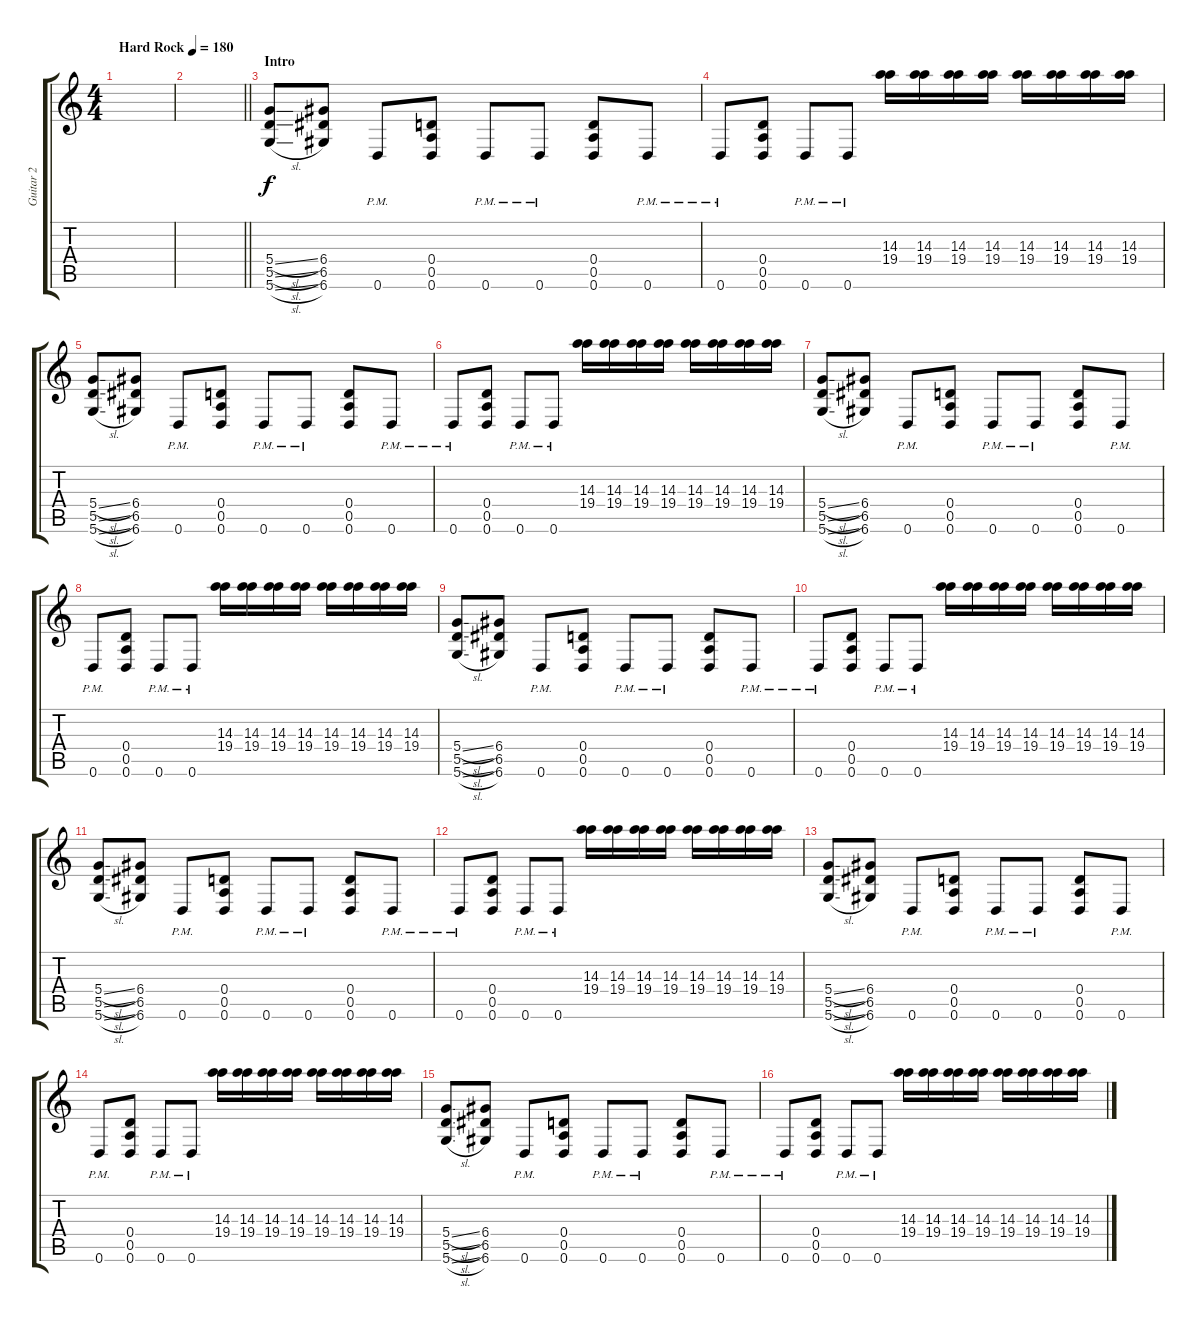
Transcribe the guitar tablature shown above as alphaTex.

\track ("Guitar 2" "Guitar 2") {instrument distortionguitar}
\staff {score tabs}
\tuning (E4 B3 G3 D3 A2 D2) {hide}
\ts (4 4)
\tempo (180 "Hard Rock")
\clef g2
\ks c
|
\barLineRight lightlight
|
\section ("" "Intro")
(5.4{sl} 5.5{sl} 5.6{sl}).8 (6.4 6.5 6.6).8 0.6{pm}.8 (0.4 0.5 0.6).8 0.6{pm}.8 0.6{pm}.8 (0.4 0.5 0.6).8 0.6{pm}.8 |
0.6{pm}.8 (0.4 0.5 0.6).8 0.6{pm}.8 0.6{pm}.8 (14.3 19.4).16 (14.3 19.4).16 (14.3 19.4).16 (14.3 19.4).16 (14.3 19.4).16 (14.3 19.4).16 (14.3 19.4).16 (14.3 19.4).16 |
(5.4{sl} 5.5{sl} 5.6{sl}).8 (6.4 6.5 6.6).8 0.6{pm}.8 (0.4 0.5 0.6).8 0.6{pm}.8 0.6{pm}.8 (0.4 0.5 0.6).8 0.6{pm}.8 |
0.6{pm}.8 (0.4 0.5 0.6).8 0.6{pm}.8 0.6{pm}.8 (14.3 19.4).16 (14.3 19.4).16 (14.3 19.4).16 (14.3 19.4).16 (14.3 19.4).16 (14.3 19.4).16 (14.3 19.4).16 (14.3 19.4).16 |
(5.4{sl} 5.5{sl} 5.6{sl}).8 (6.4 6.5 6.6).8 0.6{pm}.8 (0.4 0.5 0.6).8 0.6{pm}.8 0.6{pm}.8 (0.4 0.5 0.6).8 0.6{pm}.8 |
0.6{pm}.8 (0.4 0.5 0.6).8 0.6{pm}.8 0.6{pm}.8 (14.3 19.4).16 (14.3 19.4).16 (14.3 19.4).16 (14.3 19.4).16 (14.3 19.4).16 (14.3 19.4).16 (14.3 19.4).16 (14.3 19.4).16 |
(5.4{sl} 5.5{sl} 5.6{sl}).8 (6.4 6.5 6.6).8 0.6{pm}.8 (0.4 0.5 0.6).8 0.6{pm}.8 0.6{pm}.8 (0.4 0.5 0.6).8 0.6{pm}.8 |
0.6{pm}.8 (0.4 0.5 0.6).8 0.6{pm}.8 0.6{pm}.8 (14.3 19.4).16 (14.3 19.4).16 (14.3 19.4).16 (14.3 19.4).16 (14.3 19.4).16 (14.3 19.4).16 (14.3 19.4).16 (14.3 19.4).16 |
(5.4{sl} 5.5{sl} 5.6{sl}).8 (6.4 6.5 6.6).8 0.6{pm}.8 (0.4 0.5 0.6).8 0.6{pm}.8 0.6{pm}.8 (0.4 0.5 0.6).8 0.6{pm}.8 |
0.6{pm}.8 (0.4 0.5 0.6).8 0.6{pm}.8 0.6{pm}.8 (14.3 19.4).16 (14.3 19.4).16 (14.3 19.4).16 (14.3 19.4).16 (14.3 19.4).16 (14.3 19.4).16 (14.3 19.4).16 (14.3 19.4).16 |
(5.4{sl} 5.5{sl} 5.6{sl}).8 (6.4 6.5 6.6).8 0.6{pm}.8 (0.4 0.5 0.6).8 0.6{pm}.8 0.6{pm}.8 (0.4 0.5 0.6).8 0.6{pm}.8 |
0.6{pm}.8 (0.4 0.5 0.6).8 0.6{pm}.8 0.6{pm}.8 (14.3 19.4).16 (14.3 19.4).16 (14.3 19.4).16 (14.3 19.4).16 (14.3 19.4).16 (14.3 19.4).16 (14.3 19.4).16 (14.3 19.4).16 |
(5.4{sl} 5.5{sl} 5.6{sl}).8 (6.4 6.5 6.6).8 0.6{pm}.8 (0.4 0.5 0.6).8 0.6{pm}.8 0.6{pm}.8 (0.4 0.5 0.6).8 0.6{pm}.8 |
0.6{pm}.8 (0.4 0.5 0.6).8 0.6{pm}.8 0.6{pm}.8 (14.3 19.4).16 (14.3 19.4).16 (14.3 19.4).16 (14.3 19.4).16 (14.3 19.4).16 (14.3 19.4).16 (14.3 19.4).16 (14.3 19.4).16
